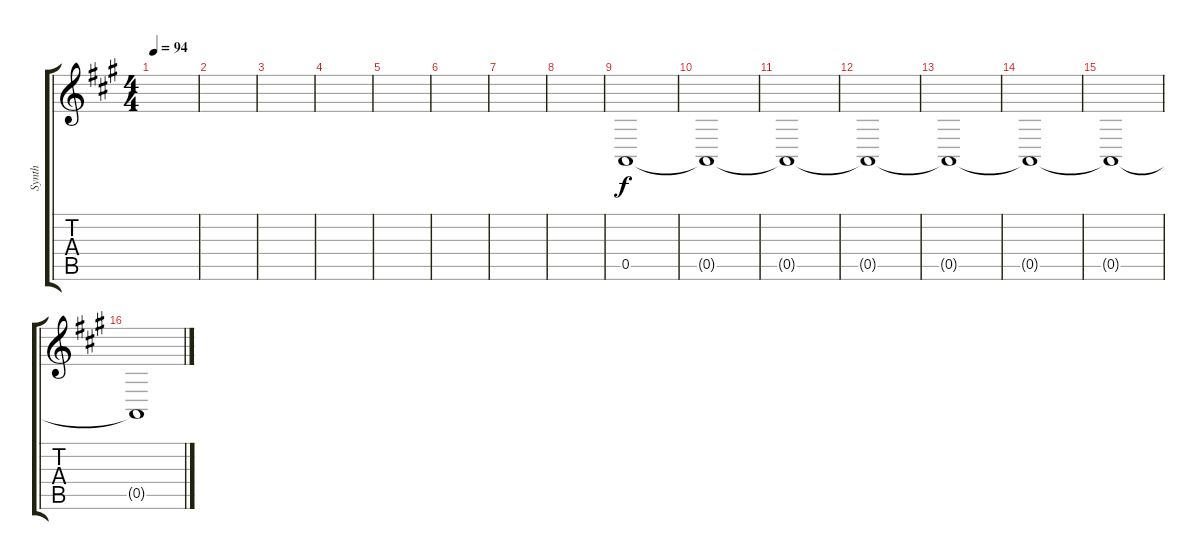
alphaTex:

\track ("Synth" "Synth") {instrument fx7echoes}
\staff {score tabs}
\tuning (E4 B3 G3 D3 A2 E2) {hide}
\ts (4 4)
\tempo 94
\clef g2
\ks a
|
|
|
|
|
|
|
|
0.5.1 |
0.5{t}.1 |
0.5{t}.1 |
0.5{t}.1 |
0.5{t}.1 |
0.5{t}.1 |
0.5{t}.1 |
0.5{t}.1
